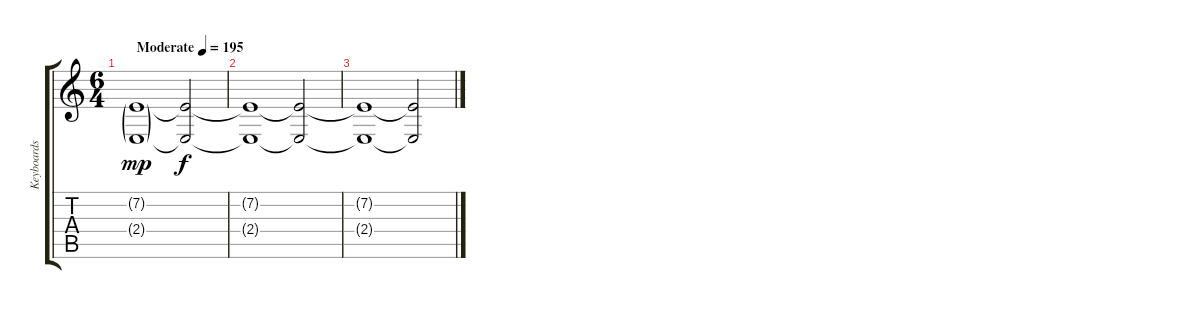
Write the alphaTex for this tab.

\track ("Keyboards" "Keyboards") {instrument stringensemble1}
\staff {score tabs}
\tuning (D4 A3 F3 D3 A2 D2) {hide}
\ts (6 4)
\tempo (195 "Moderate")
\clef g2
\ks c
(7.2{g} 2.4{g}).1{dy mp instrument stringensemble1} (7.2{t} 2.4{t}).2{dy f} |
(7.2{t} 2.4{t}).1 (7.2{t} 2.4{t}).2 |
(7.2{t} 2.4{t}).1 (7.2{t} 2.4{t}).2
